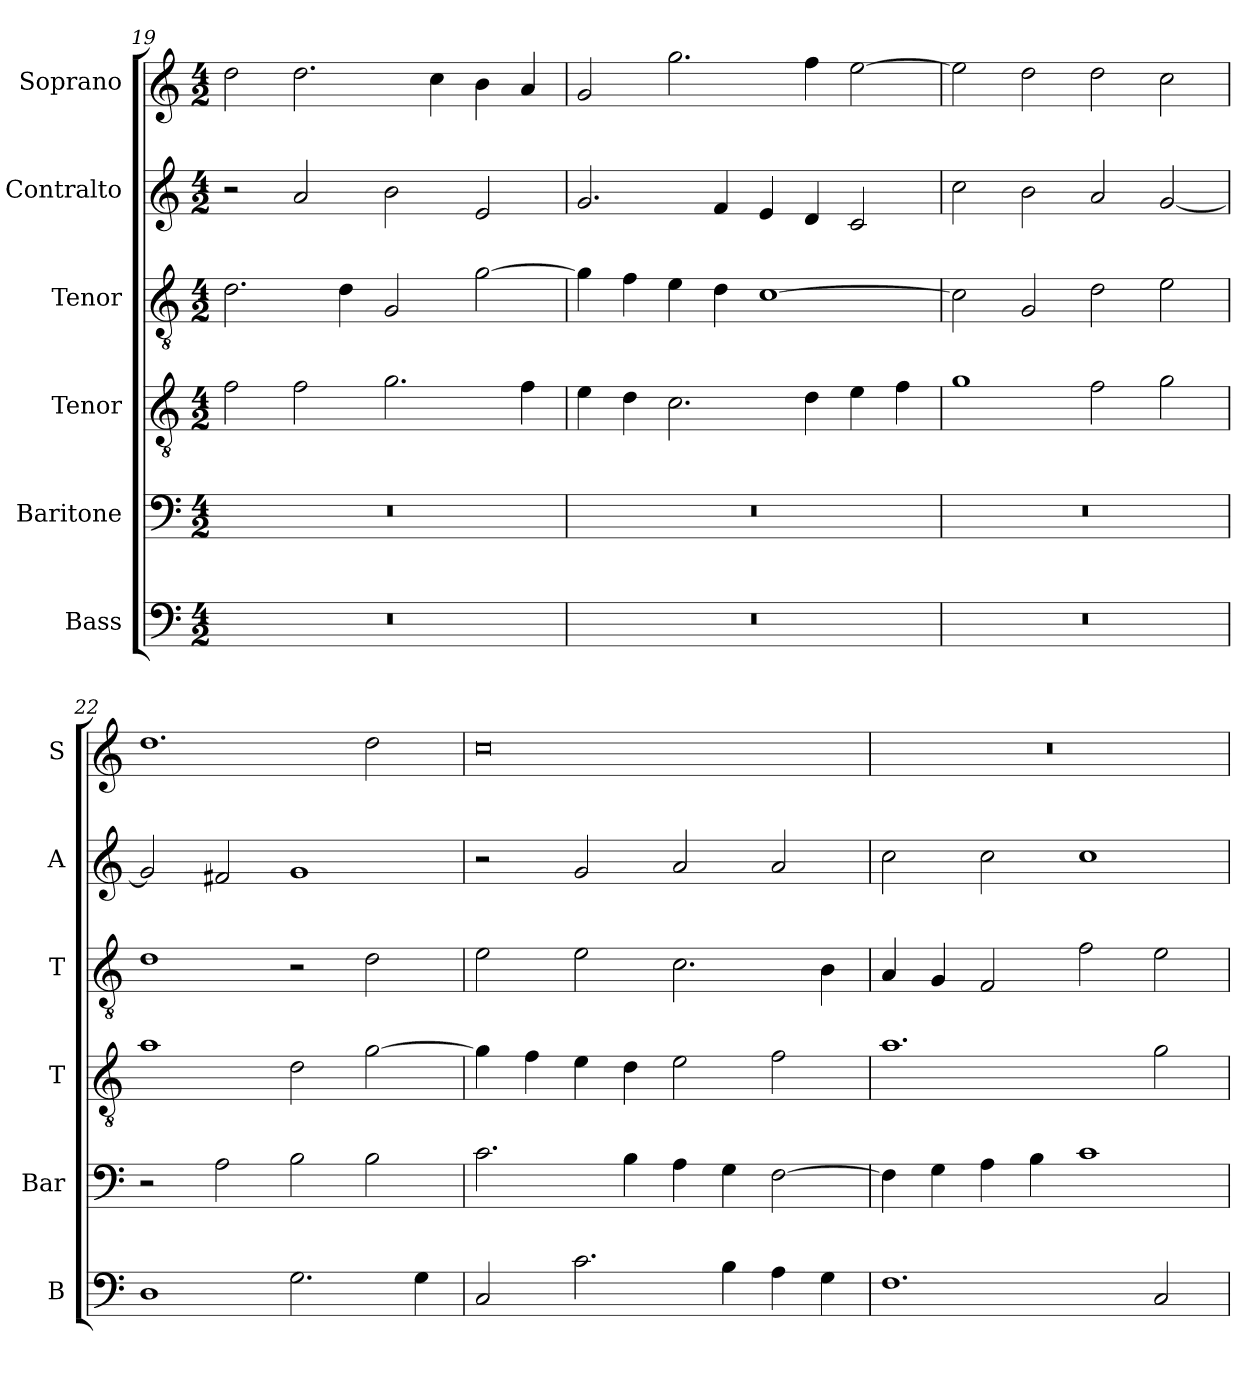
**kern	**kern	**kern	**kern	**kern	**kern
*part6	*part5	*part4	*part3	*part2	*part1
*staff6	*staff5	*staff4	*staff3	*staff2	*staff1
*I"Bass	*I"Baritone	*I"Tenor	*I"Tenor	*I"Contralto	*I"Soprano
*I'B	*I'Bar	*I'T	*I'T	*I'A	*I'S
*clefF4	*clefF4	*clefGv2	*clefGv2	*clefG2	*clefG2
*k[]	*k[]	*k[]	*k[]	*k[]	*k[]
*G:mix	*G:mix	*G:mix	*G:mix	*G:mix	*G:mix
*M4/2	*M4/2	*M4/2	*M4/2	*M4/2	*M4/2
=19	=19	=19	=19	=19	=19
0r	0r	2f	2.d	2r	2dd
.	.	2f	.	2a	2.dd
.	.	.	4d	.	.
.	.	2.g	2G	2b	.
.	.	.	.	.	4cc
.	.	.	[2g	2e	4b
.	.	4f	.	.	4a
=20	=20	=20	=20	=20	=20
0r	0r	4e	4g]	2.g	2g
.	.	4d	4f	.	.
.	.	2.c	4e	.	2.gg
.	.	.	4d	4f	.
.	.	.	[1c	4e	.
.	.	4d	.	4d	4ff
.	.	4e	.	2c	[2ee
.	.	4f	.	.	.
=21	=21	=21	=21	=21	=21
0r	0r	1g	2c]	2cc	2ee]
.	.	.	2G	2b	2dd
.	.	2f	2d	2a	2dd
.	.	2g	2e	[2g	2cc
=22	=22	=22	=22	=22	=22
1D	2r	1a	1d	2g]	1.dd
.	2A	.	.	2f#X	.
2.G	2B	2d	2r	1g	.
.	2B	[2g	2d	.	2dd
4G	.	.	.	.	.
=23	=23	=23	=23	=23	=23
2C	2.c	4g]	2e	2r	0cc
.	.	4f	.	.	.
2.c	.	4e	2e	2g	.
.	4B	4d	.	.	.
.	4A	2e	2.c	2a	.
4B	4G	.	.	.	.
4A	[2F	2f	.	2a	.
4G	.	.	4B	.	.
=24	=24	=24	=24	=24	=24
1.F	4F]	1.a	4A	2cc	0r
.	4G	.	4G	.	.
.	4A	.	2F	2cc	.
.	4B	.	.	.	.
.	1c	.	2f	1cc	.
2C	.	2g	2e	.	.
=	=	=	=	=	=
*-	*-	*-	*-	*-	*-
